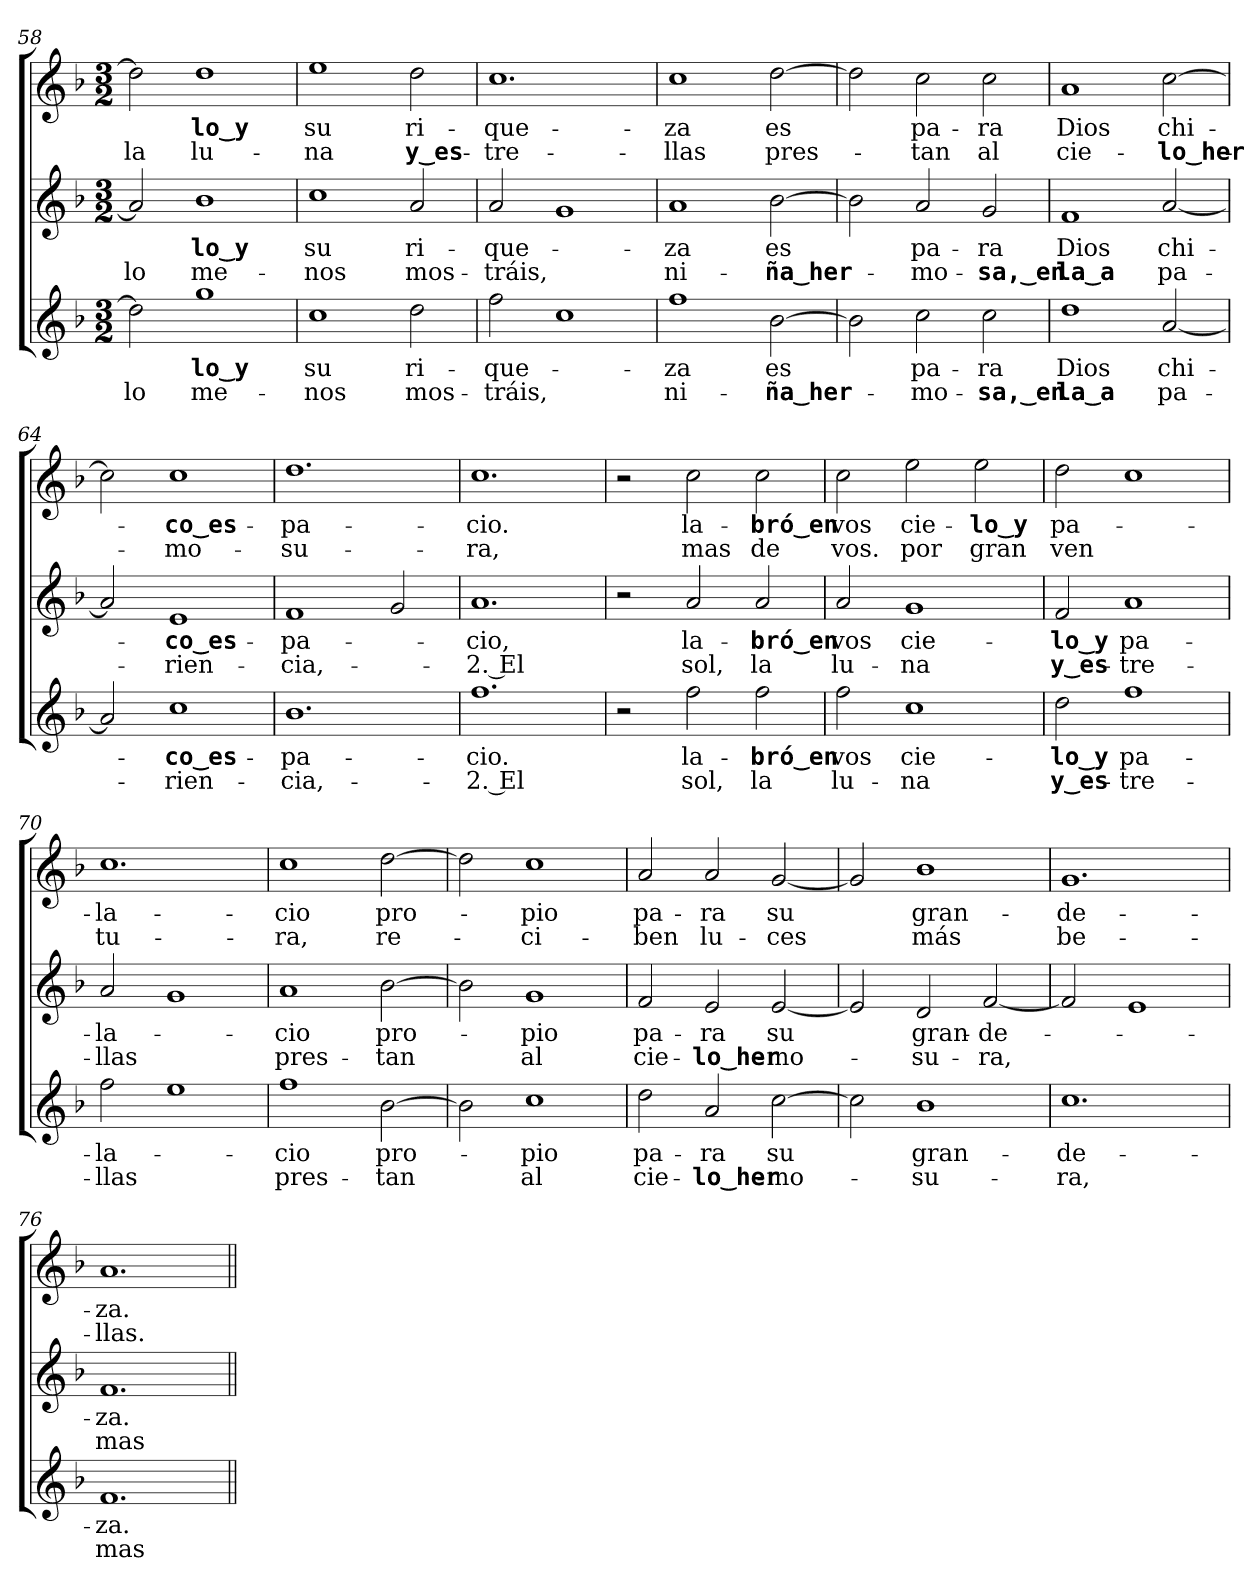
**kern	**text	**text	**kern	**text	**text	**kern	**text	**text
*part3	*part3	*part3	*part2	*part2	*part2	*part1	*part1	*part1
*staff3	*staff3	*staff3	*staff2	*staff2	*staff2	*staff1	*staff1	*staff1
*clefG2	*	*	*clefG2	*	*	*clefG2	*	*
*ITrd7c12	*	*	*	*	*	*	*	*
*k[b-]	*	*	*k[b-]	*	*	*k[b-]	*	*
*F:	*	*	*F:	*	*	*F:	*	*
*M3/2	*	*	*M3/2	*	*	*M3/2	*	*
=58	=58	=58	=58	=58	=58	=58	=58	=58
!	!	!LO:LY:b	!	!	!LO:LY:b	!	!	!LO:LY:b
2d\]	.	lo	2a/]	.	lo	2dd\]	.	la
!	!LO:LY:b	!LO:LY:b	!	!LO:LY:b	!LO:LY:b	!	!LO:LY:b	!LO:LY:b
1g	-lo‿y	me-	1b-	-lo‿y	me-	1dd	-lo‿y	lu-
=59	=59	=59	=59	=59	=59	=59	=59	=59
!	!LO:LY:b	!LO:LY:b	!	!LO:LY:b	!LO:LY:b	!	!LO:LY:b	!LO:LY:b
1c	su	-nos	1cc	su	-nos	1ee	su	-na
!	!LO:LY:b	!LO:LY:b	!	!LO:LY:b	!LO:LY:b	!	!LO:LY:b	!LO:LY:b
2d\	ri-	mos-	2a/	ri-	mos-	2dd\	ri-	y‿es-
=60	=60	=60	=60	=60	=60	=60	=60	=60
!	!LO:LY:b	!LO:LY:b	!	!LO:LY:b	!LO:LY:b	!	!LO:LY:b	!LO:LY:b
2f\	-que-	-tráis,	2a/	-que-	-tráis,	1.cc	-que-	-tre-
1c	.	.	1g	.	.	.	.	.
=61	=61	=61	=61	=61	=61	=61	=61	=61
!	!LO:LY:b	!LO:LY:b	!	!LO:LY:b	!LO:LY:b	!	!LO:LY:b	!LO:LY:b
1f	-za	ni-	1a	-za	ni-	1cc	-za	-llas
!	!LO:LY:b	!LO:LY:b	!	!LO:LY:b	!LO:LY:b	!	!LO:LY:b	!LO:LY:b
[>2B-\	es	-ña‿her-	[>2b-\	es	-ña‿her-	[>2dd\	es	pres-
!!LO:PB:g=z
=62	=62	=62	=62	=62	=62	=62	=62	=62
2B-\]	.	.	2b-\]	.	.	2dd\]	.	.
!	!LO:LY:b	!LO:LY:b	!	!LO:LY:b	!LO:LY:b	!	!LO:LY:b	!LO:LY:b
2c\	pa-	-mo-	2a/	pa-	-mo-	2cc\	pa-	-tan
!	!LO:LY:b	!LO:LY:b	!	!LO:LY:b	!LO:LY:b	!	!LO:LY:b	!LO:LY:b
2c\	-ra	-sa,‿en	2g/	-ra	-sa,‿en	2cc\	-ra	al
=63	=63	=63	=63	=63	=63	=63	=63	=63
!	!LO:LY:b	!LO:LY:b	!	!LO:LY:b	!LO:LY:b	!	!LO:LY:b	!LO:LY:b
1d	Dios	la‿a	1f	Dios	la‿a	1a	Dios	cie-
!	!LO:LY:b	!LO:LY:b	!	!LO:LY:b	!LO:LY:b	!	!LO:LY:b	!LO:LY:b
[<2A/	chi-	pa-	[<2a/	chi-	pa-	[>2cc\	chi-	-lo‿her-
=64	=64	=64	=64	=64	=64	=64	=64	=64
2A/]	.	.	2a/]	.	.	2cc\]	.	.
!	!LO:LY:b	!LO:LY:b	!	!LO:LY:b	!LO:LY:b	!	!LO:LY:b	!LO:LY:b
1c	-co‿es-	-rien-	1e	-co‿es-	-rien-	1cc	-co‿es-	-mo-
=65	=65	=65	=65	=65	=65	=65	=65	=65
!	!LO:LY:b	!LO:LY:b	!	!LO:LY:b	!LO:LY:b	!	!LO:LY:b	!LO:LY:b
1.B-	-pa-	-cia,-	1f	-pa-	-cia,-	1.dd	-pa-	-su-
.	.	.	2g/	.	.	.	.	.
=66	=66	=66	=66	=66	=66	=66	=66	=66
!	!LO:LY:b	!LO:LY:b	!	!LO:LY:b	!LO:LY:b	!	!LO:LY:b	!LO:LY:b
1.f	-cio.	-2. El	1.a	-cio,	-2. El	1.cc	-cio.	-ra,
!!LO:LB:g=z
=67	=67	=67	=67	=67	=67	=67	=67	=67
2r	.	.	2r	.	.	2r	.	.
!	!LO:LY:b	!LO:LY:b	!	!LO:LY:b	!LO:LY:b	!	!LO:LY:b	!LO:LY:b
2f\	la-	sol,	2a/	la-	sol,	2cc\	la-	mas
!	!LO:LY:b	!LO:LY:b	!	!LO:LY:b	!LO:LY:b	!	!LO:LY:b	!LO:LY:b
2f\	-bró‿en	la	2a/	-bró‿en	la	2cc\	-bró‿en	de
=68	=68	=68	=68	=68	=68	=68	=68	=68
!	!LO:LY:b	!LO:LY:b	!	!LO:LY:b	!LO:LY:b	!	!LO:LY:b	!LO:LY:b
2f\	vos	lu-	2a/	vos	lu-	2cc\	vos	vos.
!	!LO:LY:b	!LO:LY:b	!	!LO:LY:b	!LO:LY:b	!	!LO:LY:b	!LO:LY:b
1c	cie-	-na	1g	cie-	-na	2ee\	cie-	por
!	!	!	!	!	!	!	!LO:LY:b	!LO:LY:b
.	.	.	.	.	.	2ee\	-lo‿y	gran
=69	=69	=69	=69	=69	=69	=69	=69	=69
!	!LO:LY:b	!LO:LY:b	!	!LO:LY:b	!LO:LY:b	!	!LO:LY:b	!LO:LY:b
2d\	-lo‿y	y‿es-	2f/	-lo‿y	y‿es-	2dd\	pa-	ven
!	!LO:LY:b	!LO:LY:b	!	!LO:LY:b	!LO:LY:b	!	!	!
1f	pa-	-tre-	1a	pa-	-tre-	1cc	.	.
=70	=70	=70	=70	=70	=70	=70	=70	=70
!	!LO:LY:b	!LO:LY:b	!	!LO:LY:b	!LO:LY:b	!	!LO:LY:b	!LO:LY:b
2f\	-la-	-llas	2a/	-la-	-llas	1.cc	-la-	tu-
1e	.	.	1g	.	.	.	.	.
=71	=71	=71	=71	=71	=71	=71	=71	=71
!	!LO:LY:b	!LO:LY:b	!	!LO:LY:b	!LO:LY:b	!	!LO:LY:b	!LO:LY:b
1f	-cio	pres-	1a	-cio	pres-	1cc	-cio	-ra,
!	!LO:LY:b	!LO:LY:b	!	!LO:LY:b	!LO:LY:b	!	!LO:LY:b	!LO:LY:b
[>2B-\	pro-	-tan	[>2b-\	pro-	-tan	[>2dd\	pro-	re-
!!LO:LB:g=z
=72	=72	=72	=72	=72	=72	=72	=72	=72
2B-\]	.	.	2b-\]	.	.	2dd\]	.	.
!	!LO:LY:b	!LO:LY:b	!	!LO:LY:b	!LO:LY:b	!	!LO:LY:b	!LO:LY:b
1c	-pio	al	1g	-pio	al	1cc	-pio	-ci-
=73	=73	=73	=73	=73	=73	=73	=73	=73
!	!LO:LY:b	!LO:LY:b	!	!LO:LY:b	!LO:LY:b	!	!LO:LY:b	!LO:LY:b
2d\	pa-	cie-	2f/	pa-	cie-	2a/	pa-	-ben
!	!LO:LY:b	!LO:LY:b	!	!LO:LY:b	!LO:LY:b	!	!LO:LY:b	!LO:LY:b
2A/	-ra	-lo‿her-	2e/	-ra	-lo‿her-	2a/	-ra	lu-
!	!LO:LY:b	!LO:LY:b	!	!LO:LY:b	!LO:LY:b	!	!LO:LY:b	!LO:LY:b
[>2c\	su	-mo-	[<2e/	su	-mo-	[<2g/	su	-ces
=74	=74	=74	=74	=74	=74	=74	=74	=74
2c\]	.	.	2e/]	.	.	2g/]	.	.
!	!LO:LY:b	!LO:LY:b	!	!LO:LY:b	!LO:LY:b	!	!LO:LY:b	!LO:LY:b
1B-	gran-	-su-	2d/	gran-	-su-	1b-	gran-	más
!	!	!	!	!LO:LY:b	!LO:LY:b	!	!	!
.	.	.	[<2f/	-de-	-ra,	.	.	.
=75	=75	=75	=75	=75	=75	=75	=75	=75
!	!LO:LY:b	!LO:LY:b	!	!	!	!	!LO:LY:b	!LO:LY:b
1.c	-de-	-ra,	2f/]	.	.	1.g	-de-	be-
.	.	.	1e	.	.	.	.	.
=76	=76	=76	=76	=76	=76	=76	=76	=76
!	!LO:LY:b	!LO:LY:b	!	!LO:LY:b	!LO:LY:b	!	!LO:LY:b	!LO:LY:b
1.F	-za.	mas	1.f	-za.	mas	1.a	-za.	-llas.
=||	=||	=||	=||	=||	=||	=||	=||	=||
*-	*-	*-	*-	*-	*-	*-	*-	*-
